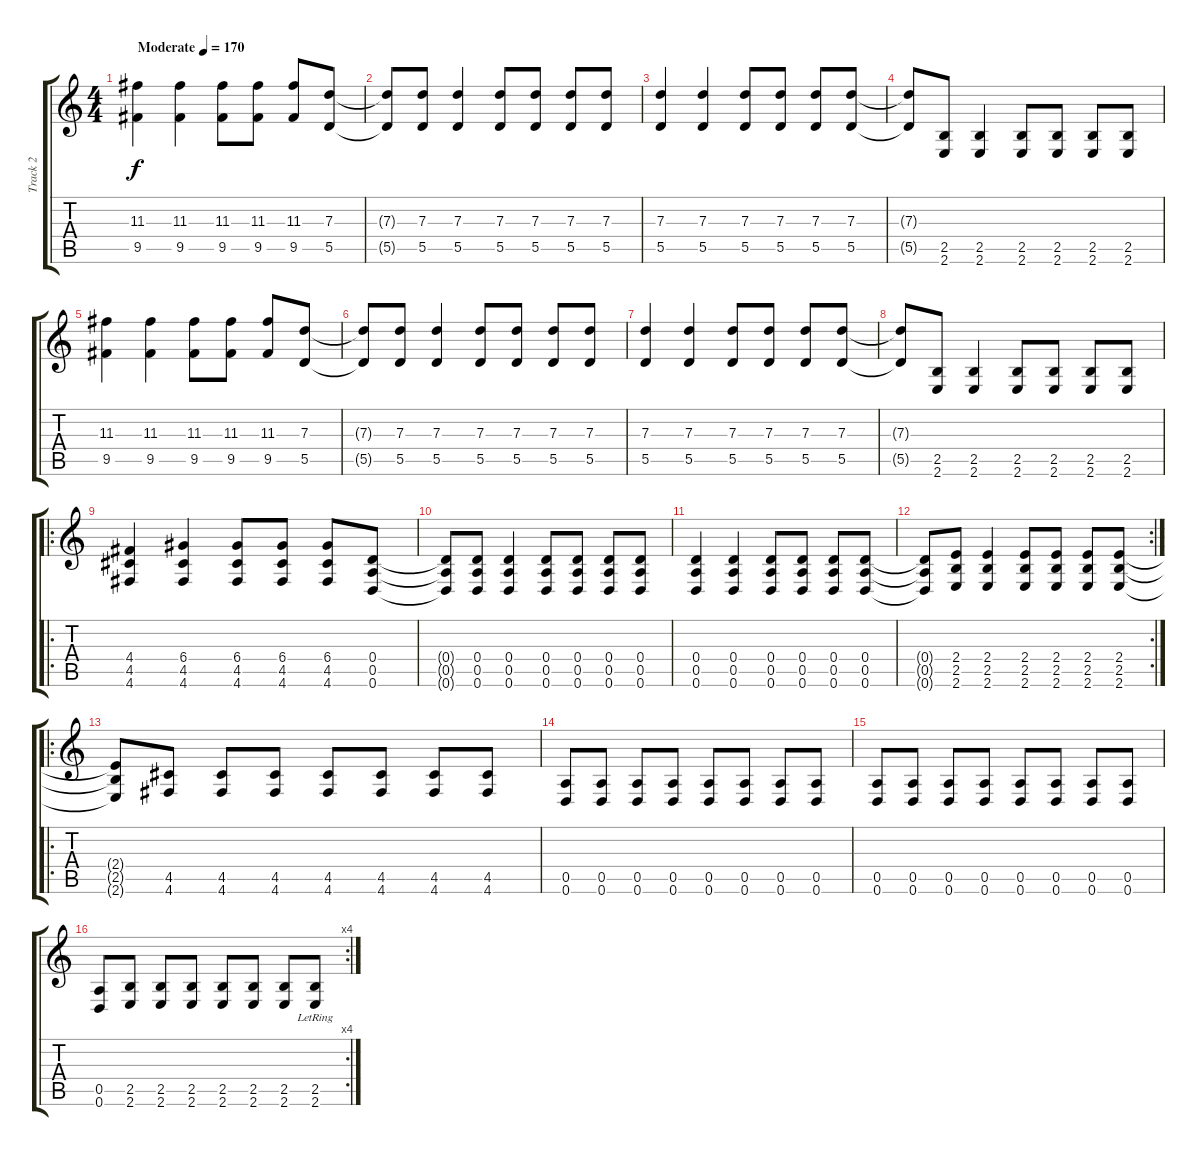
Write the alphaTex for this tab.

\track ("Track 2" "Track 2") {instrument distortionguitar}
\staff {score tabs}
\tuning (E4 B3 G3 D3 A2 D2) {hide}
\ts (4 4)
\tempo (170 "Moderate")
\clef g2
\ks c
(11.3 9.5).4{dy f volume 11 instrument distortionguitar} (11.3 9.5).4 (11.3 9.5).8 (11.3 9.5).8 (11.3 9.5).8 (7.3 5.5).8 |
(7.3{t} 5.5{t}).8 (7.3 5.5).8 (7.3 5.5).4 (7.3 5.5).8 (7.3 5.5).8 (7.3 5.5).8 (7.3 5.5).8 |
(7.3 5.5).4 (7.3 5.5).4 (7.3 5.5).8 (7.3 5.5).8 (7.3 5.5).8 (7.3 5.5).8 |
(7.3{t} 5.5{t}).8 (2.5 2.6).8 (2.5 2.6).4 (2.5 2.6).8 (2.5 2.6).8 (2.5 2.6).8 (2.5 2.6).8 |
(11.3 9.5).4 (11.3 9.5).4 (11.3 9.5).8 (11.3 9.5).8 (11.3 9.5).8 (7.3 5.5).8 |
(7.3{t} 5.5{t}).8 (7.3 5.5).8 (7.3 5.5).4 (7.3 5.5).8 (7.3 5.5).8 (7.3 5.5).8 (7.3 5.5).8 |
(7.3 5.5).4 (7.3 5.5).4 (7.3 5.5).8 (7.3 5.5).8 (7.3 5.5).8 (7.3 5.5).8 |
(7.3{t} 5.5{t}).8 (2.5 2.6).8 (2.5 2.6).4 (2.5 2.6).8 (2.5 2.6).8 (2.5 2.6).8 (2.5 2.6).8 |
\ro
(4.4 4.5 4.6).4{volume 15} (6.4 4.5 4.6).4 (6.4 4.5 4.6).8 (6.4 4.5 4.6).8 (6.4 4.5 4.6).8 (0.4 0.5 0.6).8 |
(0.4{t} 0.5{t} 0.6{t}).8 (0.4 0.5 0.6).8 (0.4 0.5 0.6).4 (0.4 0.5 0.6).8 (0.4 0.5 0.6).8 (0.4 0.5 0.6).8 (0.4 0.5 0.6).8 |
(0.4 0.5 0.6).4 (0.4 0.5 0.6).4 (0.4 0.5 0.6).8 (0.4 0.5 0.6).8 (0.4 0.5 0.6).8 (0.4 0.5 0.6).8 |
\rc 2
(0.4{t} 0.5{t} 0.6{t}).8 (2.4 2.5 2.6).8 (2.4 2.5 2.6).4 (2.4 2.5 2.6).8 (2.4 2.5 2.6).8 (2.4 2.5 2.6).8 (2.4 2.5 2.6).8 |
\ro
(2.4{t} 2.5{t} 2.6{t}).8 (4.5 4.6).8 (4.5 4.6).8 (4.5 4.6).8 (4.5 4.6).8 (4.5 4.6).8 (4.5 4.6).8 (4.5 4.6).8 |
(0.5 0.6).8 (0.5 0.6).8 (0.5 0.6).8 (0.5 0.6).8 (0.5 0.6).8 (0.5 0.6).8 (0.5 0.6).8 (0.5 0.6).8 |
(0.5 0.6).8 (0.5 0.6).8 (0.5 0.6).8 (0.5 0.6).8 (0.5 0.6).8 (0.5 0.6).8 (0.5 0.6).8 (0.5 0.6).8 |
\rc 4
(0.5 0.6).8 (2.5 2.6).8 (2.5 2.6).8 (2.5 2.6).8 (2.5 2.6).8 (2.5 2.6).8 (2.5 2.6).8 (2.5{lr} 2.6{lr}).8
